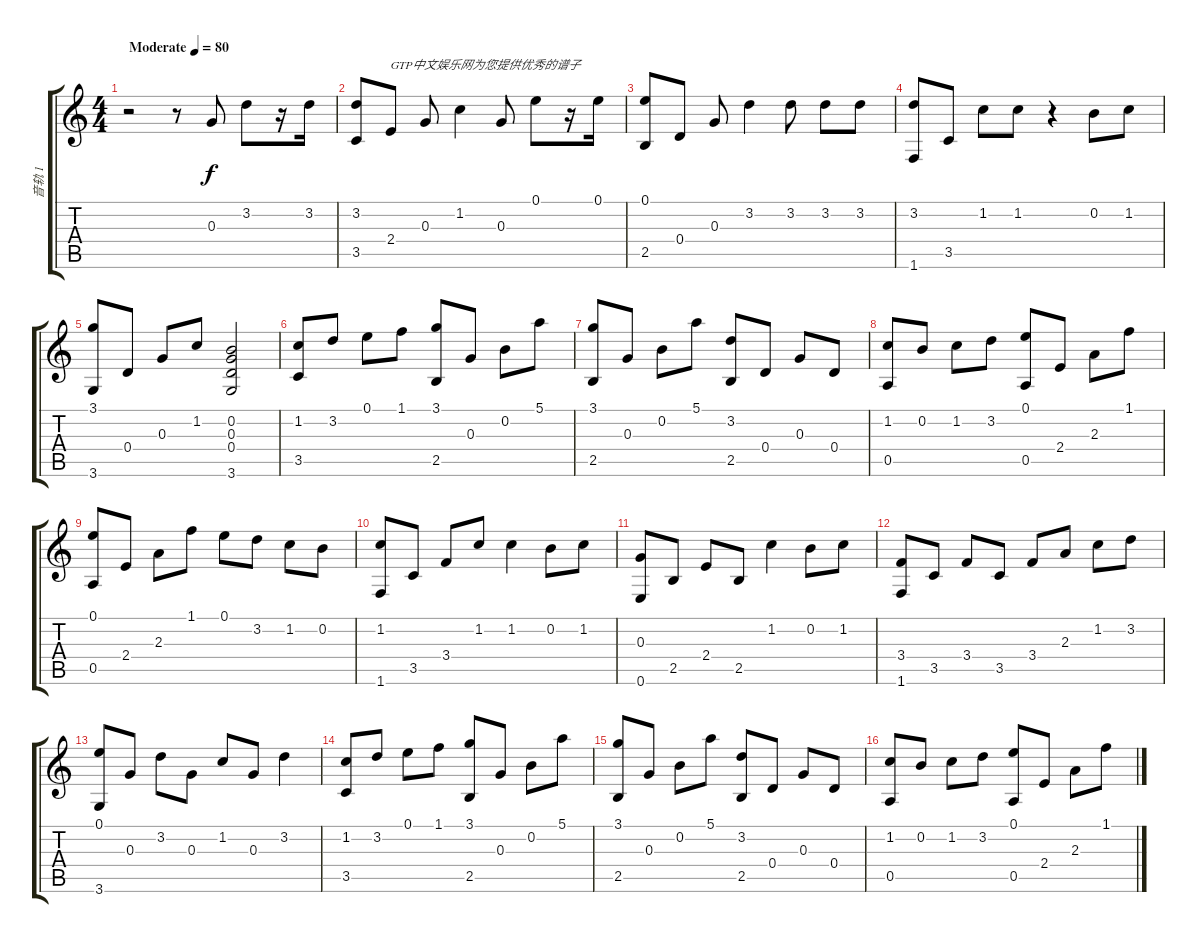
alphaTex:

\track ("音轨 1" "音轨 1") {instrument acousticguitarsteel}
\staff {score tabs}
\tuning (E4 B3 G3 D3 A2 E2) {hide}
\ts (4 4)
\tempo (80 "Moderate")
\clef g2
\ks c
r.2{dy f instrument acousticguitarsteel} r.8 0.3.8 3.2.8 r.16 3.2.16 |
(3.2 3.5).8 2.4.8{txt "GTP中文娱乐网为您提供优秀的谱子"} 0.3.8 1.2.4 0.3.8 0.1.8 r.16 0.1.16 |
(0.1 2.5).8 0.4.8 0.3.8 3.2.4 3.2.8 3.2.8 3.2.8 |
(3.2 1.6).8 3.5.8 1.2.8 1.2.8 r.4 0.2.8 1.2.8 |
(3.1 3.6).8 0.4.8 0.3.8 1.2.8 (0.2 0.3 0.4 3.6).2 |
(1.2 3.5).8 3.2.8 0.1.8 1.1.8 (3.1 2.5).8 0.3.8 0.2.8 5.1.8 |
(3.1 2.5).8 0.3.8 0.2.8 5.1.8 (3.2 2.5).8 0.4.8 0.3.8 0.4.8 |
(1.2 0.5).8 0.2.8 1.2.8 3.2.8 (0.1 0.5).8 2.4.8 2.3.8 1.1.8 |
(0.1 0.5).8 2.4.8 2.3.8 1.1.8 0.1.8 3.2.8 1.2.8 0.2.8 |
(1.2 1.6).8 3.5.8 3.4.8 1.2.8 1.2.4 0.2.8 1.2.8 |
(0.3 0.6).8 2.5.8 2.4.8 2.5.8 1.2.4 0.2.8 1.2.8 |
(3.4 1.6).8 3.5.8 3.4.8 3.5.8 3.4.8 2.3.8 1.2.8 3.2.8 |
(0.1 3.6).8 0.3.8 3.2.8 0.3.8 1.2.8 0.3.8 3.2.4 |
(1.2 3.5).8 3.2.8 0.1.8 1.1.8 (3.1 2.5).8 0.3.8 0.2.8 5.1.8 |
(3.1 2.5).8 0.3.8 0.2.8 5.1.8 (3.2 2.5).8 0.4.8 0.3.8 0.4.8 |
(1.2 0.5).8 0.2.8 1.2.8 3.2.8 (0.1 0.5).8 2.4.8 2.3.8 1.1.8
